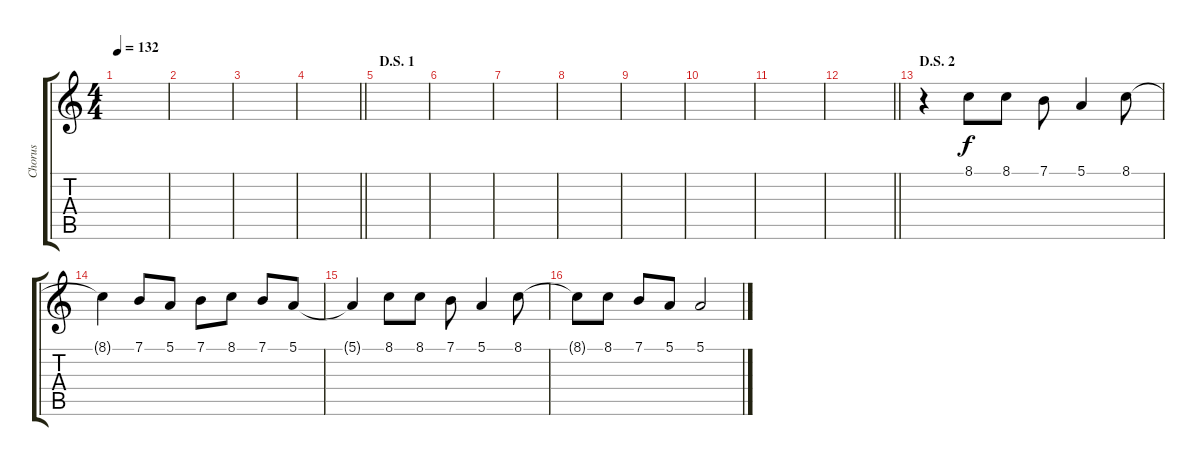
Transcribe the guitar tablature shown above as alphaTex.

\track ("Chorus" "Chorus") {instrument sopranosax}
\staff {score tabs}
\tuning (E4 B3 G3 D3 A2 E2) {hide}
\ts (4 4)
\tempo 132
\clef g2
\ks c
|
|
|
\barLineRight lightlight
|
\section ("" "D.S. 1")
|
|
|
|
|
|
|
\barLineRight lightlight
|
\section ("" "D.S. 2")
r.4 8.1.8 8.1.8 7.1.8 5.1.4 8.1.8 |
8.1{t}.4 7.1.8 5.1.8 7.1.8 8.1.8 7.1.8 5.1.8 |
5.1{t}.4 8.1.8 8.1.8 7.1.8 5.1.4 8.1.8 |
8.1{t}.8 8.1.8 7.1.8 5.1.8 5.1.2
